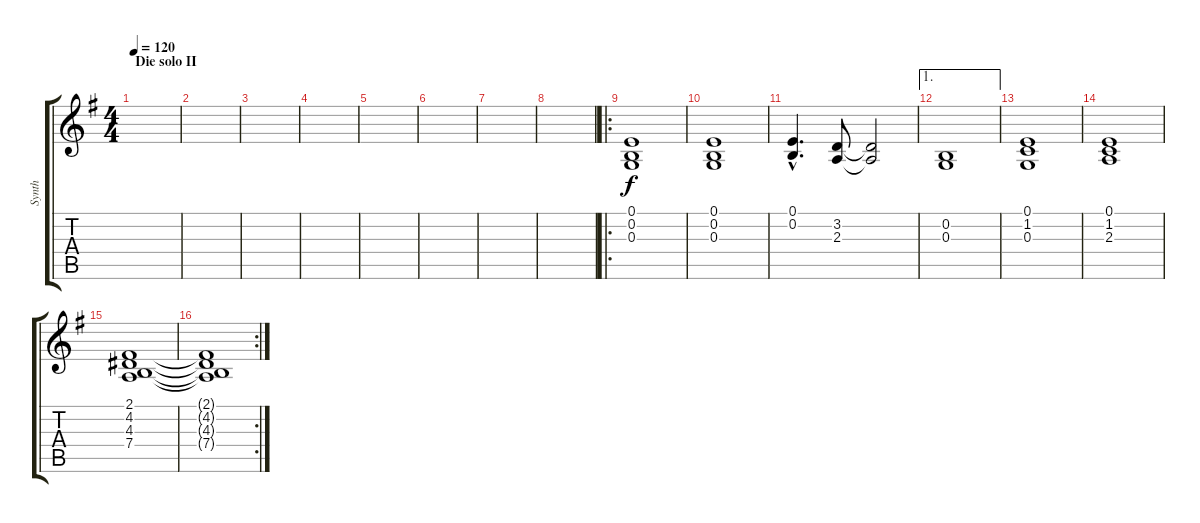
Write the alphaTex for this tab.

\track ("Synth" "Synth") {instrument churchorgan}
\staff {score tabs}
\tuning (E4 B3 G3 D3 A2 E2) {hide}
\ts (4 4)
\section ("" "Die solo II")
\tempo 120
\clef g2
\ks g
|
|
|
|
|
|
|
|
\ro
(0.1 0.2 0.3).1 |
(0.1 0.2 0.3).1 |
(0.1{hac} 0.2{hac}).4{d} (3.2 2.3).8 (3.2{t} 2.3{t}).2 |
\ae 1
(0.2 0.3).1 |
(0.1 1.2 0.3).1 |
(0.1 1.2 2.3).1 |
(2.1 4.2 4.3 7.4).1 |
\rc 2
(2.1{t} 4.2{t} 4.3{t} 7.4{t}).1
